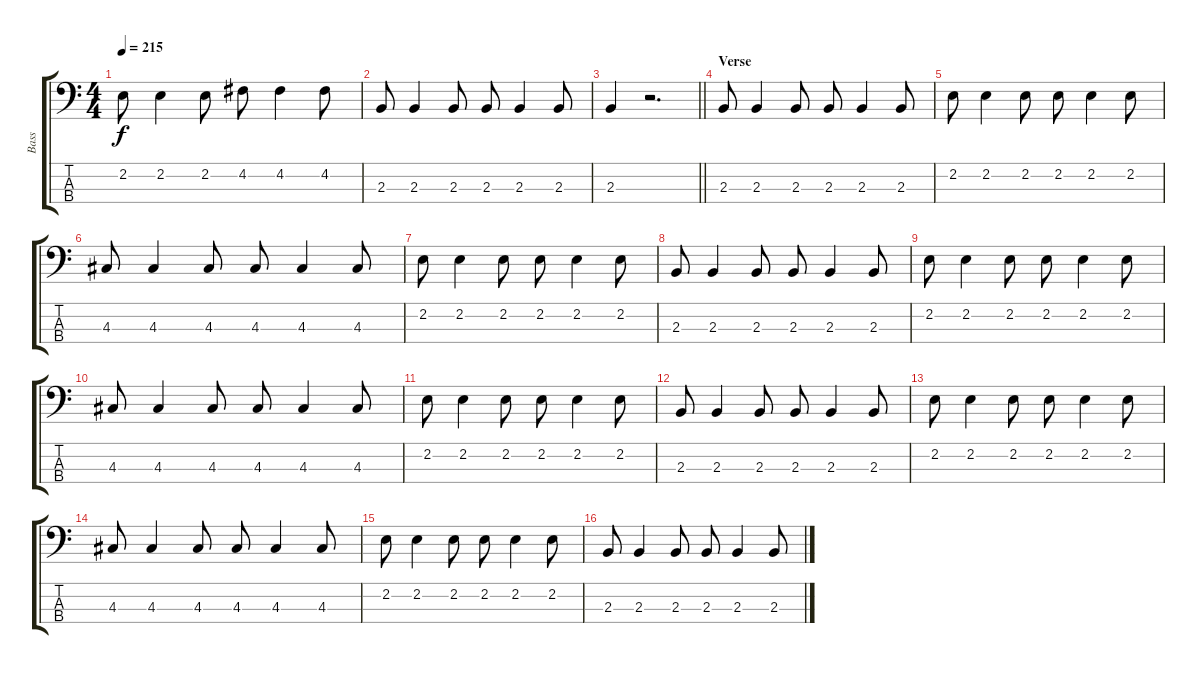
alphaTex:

\track ("Bass" "Bass") {instrument electricbasspick}
\staff {score tabs}
\tuning (G2 D2 A1 E1) {hide}
\ts (4 4)
\tempo 215
\clef f4
\ks c
2.2.8{dy f} 2.2.4 2.2.8 4.2.8 4.2.4 4.2.8 |
2.3.8 2.3.4 2.3.8 2.3.8 2.3.4 2.3.8 |
\barLineRight lightlight
2.3.4 r.2{d} |
\section ("" "Verse ")
2.3.8 2.3.4 2.3.8 2.3.8 2.3.4 2.3.8 |
2.2.8 2.2.4 2.2.8 2.2.8 2.2.4 2.2.8 |
4.3.8 4.3.4 4.3.8 4.3.8 4.3.4 4.3.8 |
2.2.8 2.2.4 2.2.8 2.2.8 2.2.4 2.2.8 |
2.3.8 2.3.4 2.3.8 2.3.8 2.3.4 2.3.8 |
2.2.8 2.2.4 2.2.8 2.2.8 2.2.4 2.2.8 |
4.3.8 4.3.4 4.3.8 4.3.8 4.3.4 4.3.8 |
2.2.8 2.2.4 2.2.8 2.2.8 2.2.4 2.2.8 |
2.3.8 2.3.4 2.3.8 2.3.8 2.3.4 2.3.8 |
2.2.8 2.2.4 2.2.8 2.2.8 2.2.4 2.2.8 |
4.3.8 4.3.4 4.3.8 4.3.8 4.3.4 4.3.8 |
2.2.8 2.2.4 2.2.8 2.2.8 2.2.4 2.2.8 |
2.3.8 2.3.4 2.3.8 2.3.8 2.3.4 2.3.8
